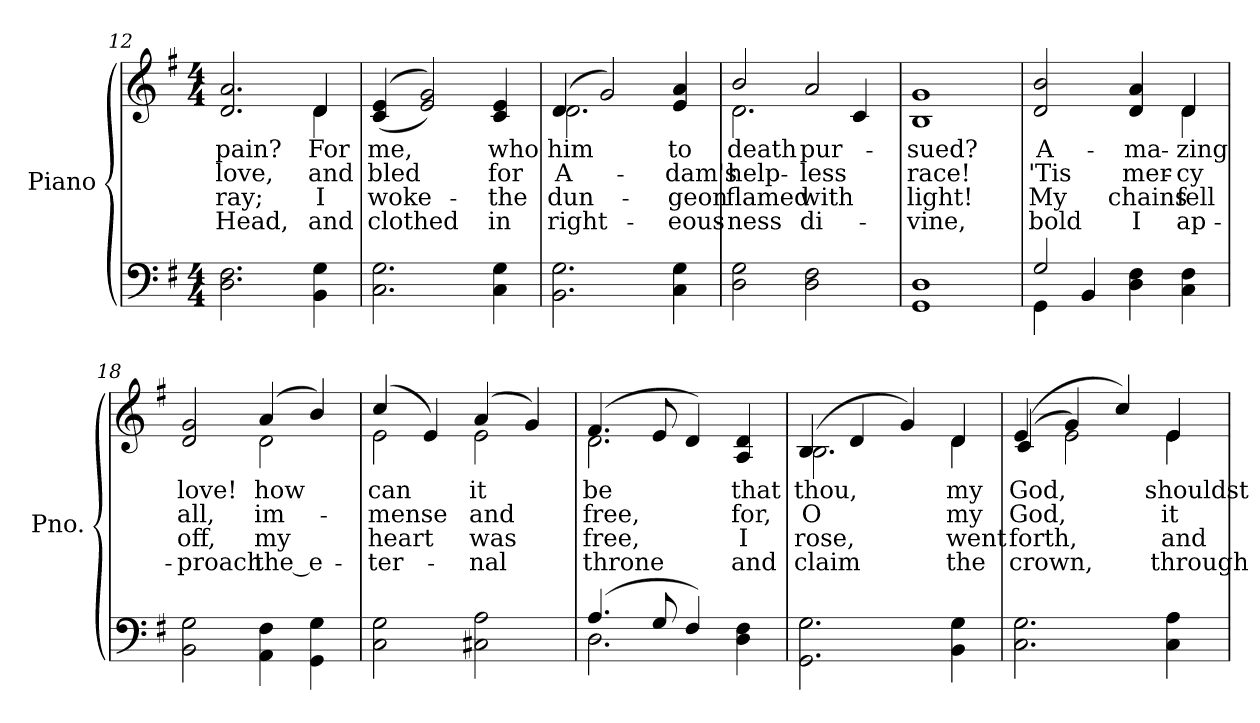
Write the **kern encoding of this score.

**kern	**kern	**text	**text	**text	**text
*part2	*part1	*part1	*part1	*part1	*part1
*staff2	*staff1	*staff1	*staff1	*staff1	*staff1
*I"Piano	*I"Piano	*	*	*	*
*I'Pno.	*I'Pno.	*	*	*	*
*clefF4	*clefG2	*	*	*	*
*k[f#]	*k[f#]	*	*	*	*
*G:	*G:	*	*	*	*
*M4/4	*M4/4	*	*	*	*
=12	=12	=12	=12	=12	=12
!	!	!LO:LY:b:color=#000000	!LO:LY:b:color=#000000	!LO:LY:b:color=#000000	!LO:LY:b:color=#000000
*	*^	*	*	*	*
2.Di\ 2.F#i	2.di/ 2.ai	2.ryy	pain?	love,	ray;	Head,
!	!	!	!LO:LY:b:color=#000000	!LO:LY:b:color=#000000	!LO:LY:b:color=#000000	!LO:LY:b:color=#000000
4BBi\ 4Gi	4di/	4di\	For	and	I	and
*	*v	*v	*	*	*	*
=13	=13	=13	=13	=13	=13
*	*^	*	*	*	*
!	!	!	!LO:LY:b:color=#000000	!LO:LY:b:color=#000000	!LO:LY:b:color=#000000	!LO:LY:b:color=#000000
*	*v	*v	*	*	*	*
2.Ci\ 2.Gi	((4ci/ 4ei	me,	bled	woke-	-clothed
.	2ei/ 2gi))	.	.	.	.
!	!	!LO:LY:b:color=#000000	!LO:LY:b:color=#000000	!LO:LY:b:color=#000000	!LO:LY:b:color=#000000
4Ci\ 4Gi	4ci/ 4ei	who	for	the	in
=14	=14	=14	=14	=14	=14
!	!	!LO:LY:b:color=#000000	!LO:LY:b:color=#000000	!LO:LY:b:color=#000000	!LO:LY:b:color=#000000
*	*^	*	*	*	*
2.BBi\ 2.Gi	(4di/	2.di\	him	A-	dun-	-right-
.	2gi/)	.	.	.	.	.
!	!	!	!LO:LY:b:color=#000000	!LO:LY:b:color=#000000	!LO:LY:b:color=#000000	!LO:LY:b:color=#000000
4Ci\ 4Gi	4ei/ 4ai	4ryy	to	-dam's	-geon	eous-
!!LO:LB:g=z	!!
=15	=15	=15	=15	=15	=15	=15
!	!	!	!LO:LY:b:color=#000000	!LO:LY:b:color=#000000	!LO:LY:b:color=#000000	!LO:LY:b:color=#000000
2Di\ 2Gi	2bi/	2.di\	death	help-	-flamed	ness
!	!	!	!LO:LY:b:color=#000000	!LO:LY:b:color=#000000	!LO:LY:b:color=#000000	!LO:LY:b:color=#000000
2Di\ 2F#i	2ai/	.	pur-	-less	with	di-
.	.	4ci/	.	.	.	.
*	*v	*v	*	*	*	*
=16	=16	=16	=16	=16	=16
*	*^	*	*	*	*
!	!	!	!LO:LY:b:color=#000000	!LO:LY:b:color=#000000	!LO:LY:b:color=#000000	!LO:LY:b:color=#000000
*	*v	*v	*	*	*	*
1GGi 1Di	1Bi 1gi	-sued?	race!	-light!	vine,
=17	=17	=17	=17	=17	=17
*^	*	*	*	*	*
!	!	!	!LO:LY:b:color=#000000	!LO:LY:b:color=#000000	!LO:LY:b:color=#000000	!LO:LY:b:color=#000000
*	*	*^	*	*	*	*
2Gi/	4GGi\	2di/ 2bi	2.ryy	A-	'Tis	My	bold
.	4BBi/	.	.	.	.	.	.
!	!	!	!	!LO:LY:b:color=#000000	!LO:LY:b:color=#000000	!LO:LY:b:color=#000000	!LO:LY:b:color=#000000
4Di\ 4F#i	2ryy	4di/ 4ai	.	-ma-	mer-	chains	I
!	!	!	!	!LO:LY:b:color=#000000	!LO:LY:b:color=#000000	!LO:LY:b:color=#000000	!LO:LY:b:color=#000000
4Ci\ 4F#i	.	4di/	4di\	-zing	-cy	fell	ap-
*v	*v	*	*	*	*	*	*
=18	=18	=18	=18	=18	=18	=18
!	!	!	!LO:LY:b:color=#000000	!LO:LY:b:color=#000000	!LO:LY:b:color=#000000	!LO:LY:b:color=#000000
2BBi\ 2Gi	2di/ 2gi	2ryy	love!	all,	-off,	proach
!	!	!	!LO:LY:b:color=#000000	!LO:LY:b:color=#000000	!LO:LY:b:color=#000000	!LO:LY:b:color=#000000
4AAi\ 4F#i	(4ai/	2di\	how	im-	my	the_e-
4GGi\ 4Gi	4bi/)	.	.	.	.	.
=19	=19	=19	=19	=19	=19	=19
!	!	!	!LO:LY:b:color=#000000	!LO:LY:b:color=#000000	!LO:LY:b:color=#000000	!LO:LY:b:color=#000000
2Ci\ 2Gi	(4cci/	2ei\	can	-mense	-heart	ter-
.	4ei/)	.	.	.	.	.
!	!	!	!LO:LY:b:color=#000000	!LO:LY:b:color=#000000	!LO:LY:b:color=#000000	!LO:LY:b:color=#000000
2C#Xi\ 2Ai	(4ai/	2ei\	it	and	-was	nal
.	4gi/)	.	.	.	.	.
!!LO:LB:g=z	!!
=20	=20	=20	=20	=20	=20	=20
*^	*	*	*	*	*	*
!	!	!	!	!LO:LY:b:color=#000000	!LO:LY:b:color=#000000	!LO:LY:b:color=#000000	!LO:LY:b:color=#000000
(4.Ai/	2.Di\	(4.f#i/	2.di\	be	free,	free,	throne
8Gi/	.	8ei/	.	.	.	.	.
4F#i/)	.	4di/)	.	.	.	.	.
!	!	!	!	!LO:LY:b:color=#000000	!LO:LY:b:color=#000000	!LO:LY:b:color=#000000	!LO:LY:b:color=#000000
4Di\ 4F#i	4ryy	4Ai/ 4di	4ryy	that	for,	I	and
*v	*v	*	*	*	*	*	*
=21	=21	=21	=21	=21	=21	=21
*^	*	*	*	*	*	*
!	!	!	!	!LO:LY:b:color=#000000	!LO:LY:b:color=#000000	!LO:LY:b:color=#000000	!LO:LY:b:color=#000000
*v	*v	*	*	*	*	*	*
2.GGi\ 2.Gi	(4Bi/	2.Bi\	thou,	O	rose,	claim
.	4di/	.	.	.	.	.
.	4gi/)	.	.	.	.	.
!	!	!	!LO:LY:b:color=#000000	!LO:LY:b:color=#000000	!LO:LY:b:color=#000000	!LO:LY:b:color=#000000
4BBi\ 4Gi	4di/	4di\	my	my	went	the
=22	=22	=22	=22	=22	=22	=22
!	!	!	!LO:LY:b:color=#000000	!LO:LY:b:color=#000000	!LO:LY:b:color=#000000	!LO:LY:b:color=#000000
2.Ci\ 2.Gi	(4ei/	(4ci/	God,	God,	forth,	crown,
.	4gi/	2ei\)	.	.	.	.
.	4cci/)	.	.	.	.	.
!	!	!	!LO:LY:b:color=#000000	!LO:LY:b:color=#000000	!LO:LY:b:color=#000000	!LO:LY:b:color=#000000
4Ci\ 4Ai	4ei/	4ei\	shouldst	it	and	through
*	*v	*v	*	*	*	*
=	=	=	=	=	=
*-	*-	*-	*-	*-	*-
